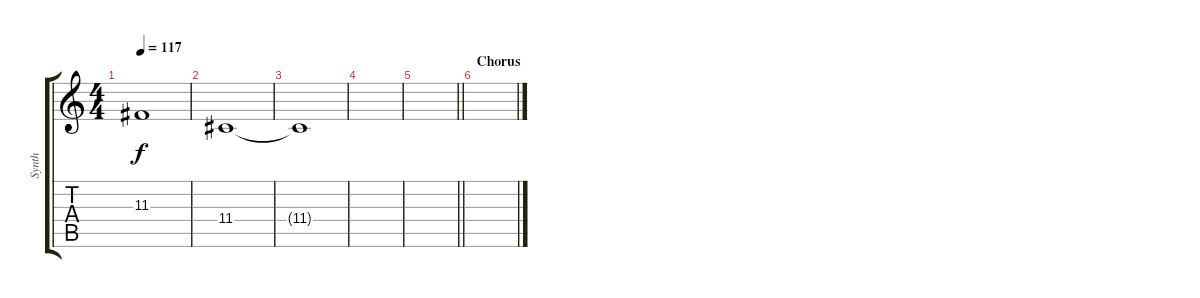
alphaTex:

\track ("Synth" "Synth") {instrument pad4choir}
\staff {score tabs}
\tuning (E4 B3 G3 D3 A2 E2) {hide}
\ts (4 4)
\tempo 117
\clef g2
\ks c
11.3{t}.1{dy f volume 3} |
11.4.1{volume 7} |
11.4{t}.1{volume 3} |
|
\barLineRight lightlight
|
\section ("" "Chorus")
